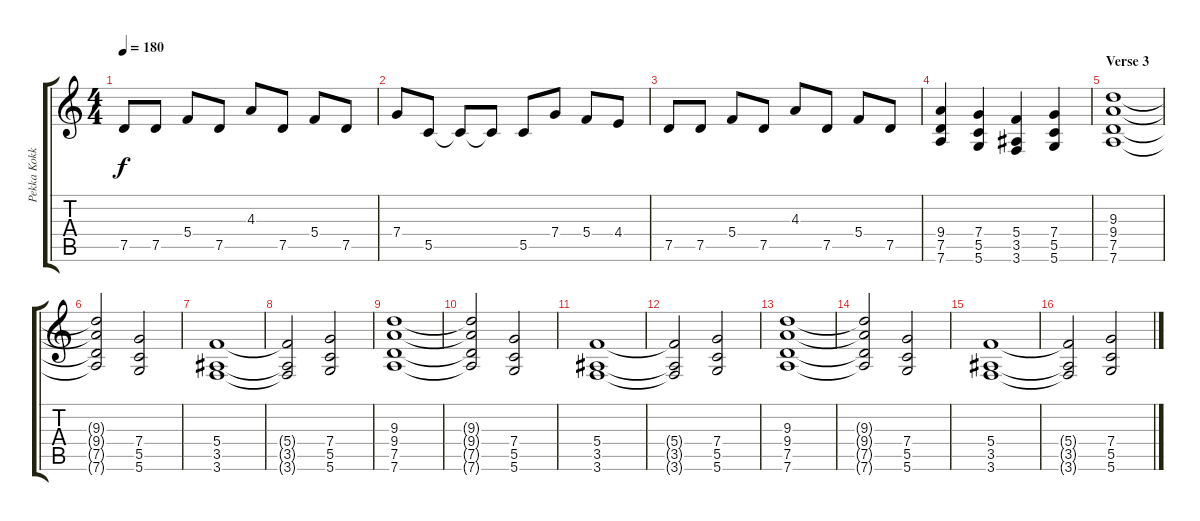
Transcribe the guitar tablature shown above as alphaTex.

\track ("Pekka Kokko - Rythm Guitar" "Pekka Kokk") {instrument distortionguitar}
\staff {score tabs}
\tuning (D4 A3 F3 C3 G2 D2) {hide}
\ts (4 4)
\tempo 180
\clef g2
\ks c
7.5.8{dy f} 7.5.8 5.4.8 7.5.8 4.3.8 7.5.8 5.4.8 7.5.8 |
7.4.8 5.5.8 5.5{t}.8 5.5{t}.8 5.5.8 7.4.8 5.4.8 4.4.8 |
7.5.8 7.5.8 5.4.8 7.5.8 4.3.8 7.5.8 5.4.8 7.5.8 |
(9.4 7.5 7.6).4 (7.4 5.5 5.6).4 (5.4 3.5 3.6).4 (7.4 5.5 5.6).4 |
\section ("" "Verse 3")
(9.3 9.4 7.5 7.6).1 |
(9.3{t} 9.4{t} 7.5{t} 7.6{t}).2 (7.4 5.5 5.6).2 |
(5.4 3.5 3.6).1 |
(5.4{t} 3.5{t} 3.6{t}).2 (7.4 5.5 5.6).2 |
(9.3 9.4 7.5 7.6).1 |
(9.3{t} 9.4{t} 7.5{t} 7.6{t}).2 (7.4 5.5 5.6).2 |
(5.4 3.5 3.6).1 |
(5.4{t} 3.5{t} 3.6{t}).2 (7.4 5.5 5.6).2 |
(9.3 9.4 7.5 7.6).1 |
(9.3{t} 9.4{t} 7.5{t} 7.6{t}).2 (7.4 5.5 5.6).2 |
(5.4 3.5 3.6).1 |
(5.4{t} 3.5{t} 3.6{t}).2 (7.4 5.5 5.6).2
